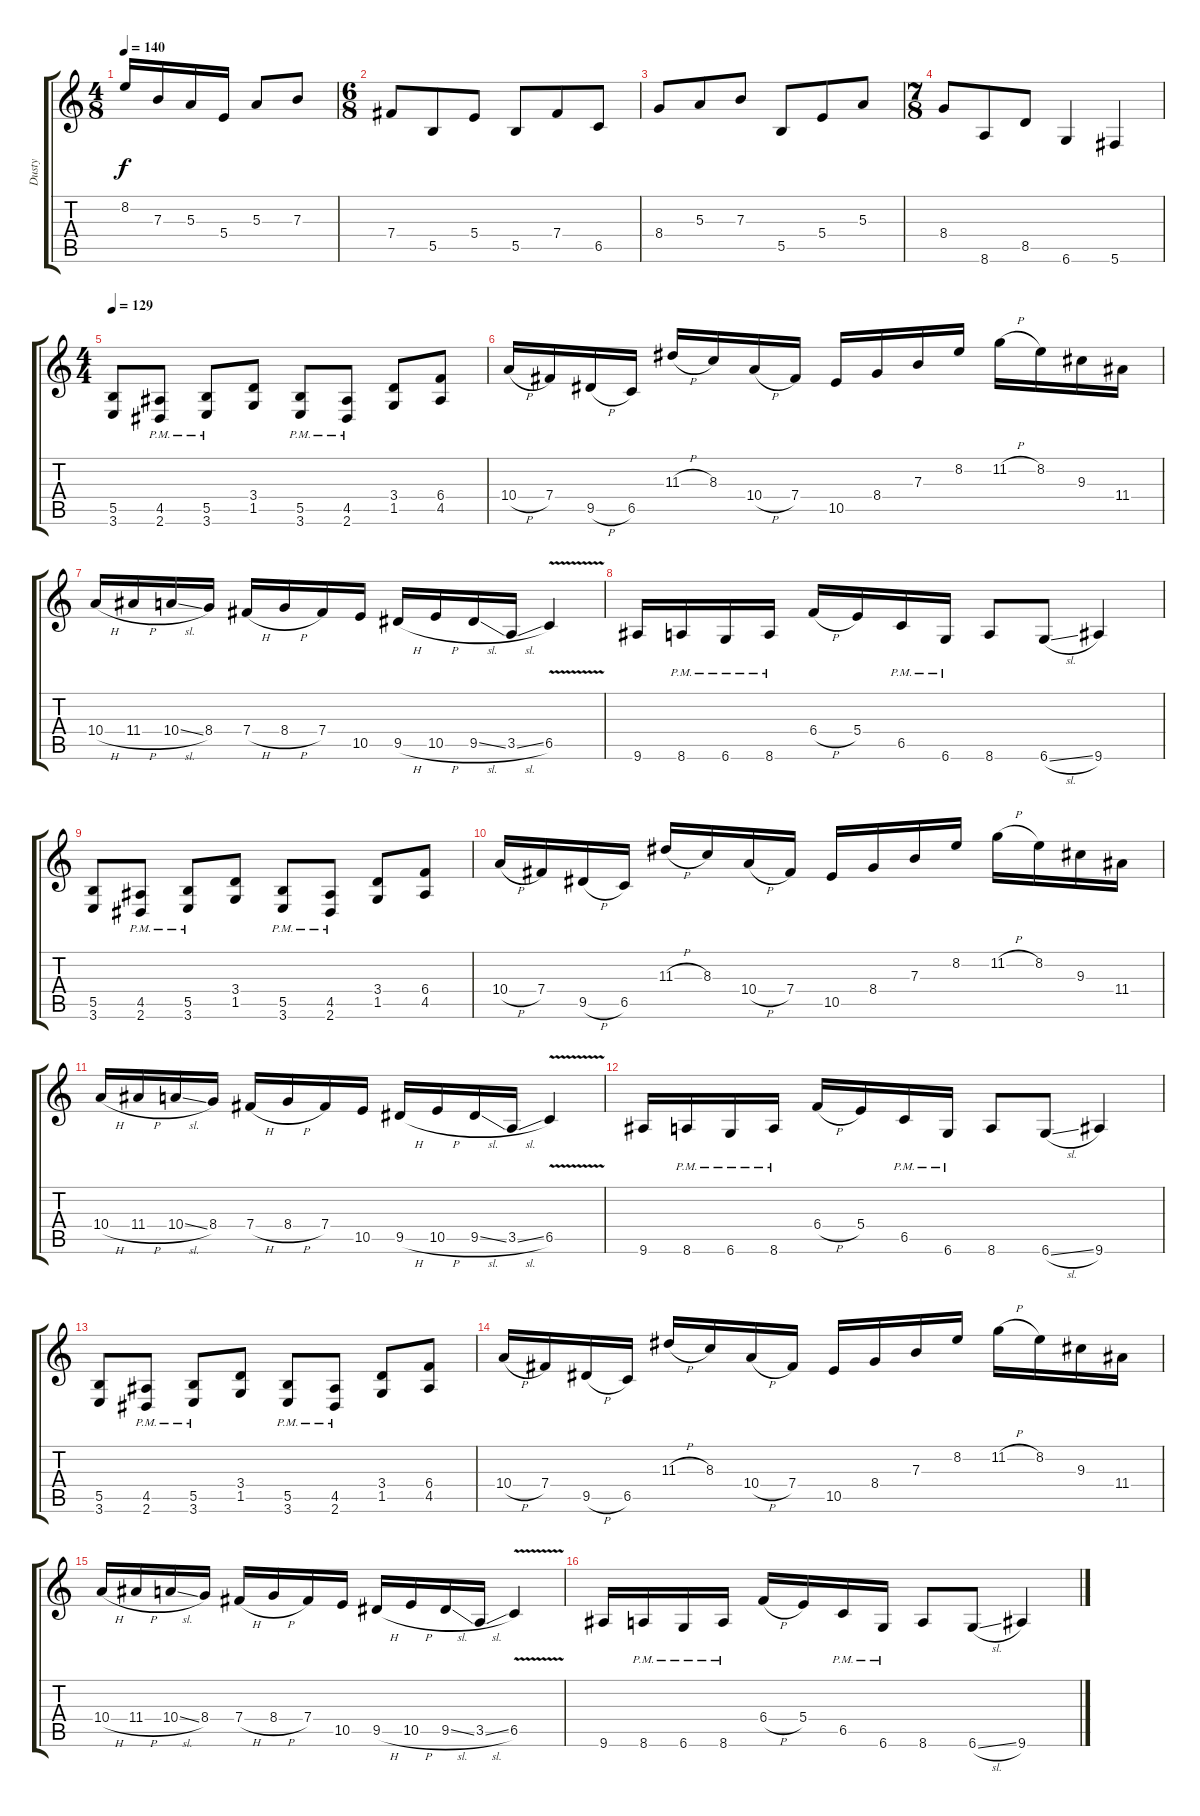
\track ("Dusty" "Dusty") {instrument distortionguitar}
\staff {score tabs}
\tuning (Db4 Ab3 E3 B2 Gb2 Db2) {hide}
\ts (4 8)
\tempo 140
\clef g2
\ks c
8.2.16{dy f} 7.3.16 5.3.16 5.4.16 5.3.8 7.3.8 |
\ts (6 8)
7.4.8 5.5.8 5.4.8 5.5.8 7.4.8 6.5.8 |
8.4.8 5.3.8 7.3.8 5.5.8 5.4.8 5.3.8 |
\ts (7 8)
8.4.8 8.6.8 8.5.8 6.6.4 5.6.4 |
\ts (4 4)
\tempo 129
(5.5 3.6).8 (4.5{pm} 2.6{pm}).8 (5.5{pm} 3.6{pm}).8 (3.4 1.5).8 (5.5{pm} 3.6{pm}).8 (4.5{pm} 2.6{pm}).8 (3.4 1.5).8 (6.4 4.5).8 |
10.4{h}.16 7.4.16 9.5{h}.16 6.5.16 11.3{h}.16 8.3.16 10.4{h}.16 7.4.16 10.5.16 8.4.16 7.3.16 8.2.16 11.2{h}.16 8.2.16 9.3.16 11.4.16 |
10.4{h}.16 11.4{h}.16 10.4{sl}.16 8.4.16 7.4{h}.16 8.4{h}.16 7.4.16 10.5.16 9.5{h}.16 10.5{h}.16 9.5{sl}.16 3.5{sl}.16 6.5{v}.4 |
9.6.16 8.6{pm}.16 6.6{pm}.16 8.6{pm}.16 6.4{h}.16 5.4.16 6.5{pm}.16 6.6{pm}.16 8.6.8 6.6{sl}.8 9.6.4 |
(5.5 3.6).8 (4.5{pm} 2.6{pm}).8 (5.5{pm} 3.6{pm}).8 (3.4 1.5).8 (5.5{pm} 3.6{pm}).8 (4.5{pm} 2.6{pm}).8 (3.4 1.5).8 (6.4 4.5).8 |
10.4{h}.16 7.4.16 9.5{h}.16 6.5.16 11.3{h}.16 8.3.16 10.4{h}.16 7.4.16 10.5.16 8.4.16 7.3.16 8.2.16 11.2{h}.16 8.2.16 9.3.16 11.4.16 |
10.4{h}.16 11.4{h}.16 10.4{sl}.16 8.4.16 7.4{h}.16 8.4{h}.16 7.4.16 10.5.16 9.5{h}.16 10.5{h}.16 9.5{sl}.16 3.5{sl}.16 6.5{v}.4 |
9.6.16 8.6{pm}.16 6.6{pm}.16 8.6{pm}.16 6.4{h}.16 5.4.16 6.5{pm}.16 6.6{pm}.16 8.6.8 6.6{sl}.8 9.6.4 |
(5.5 3.6).8 (4.5{pm} 2.6{pm}).8 (5.5{pm} 3.6{pm}).8 (3.4 1.5).8 (5.5{pm} 3.6{pm}).8 (4.5{pm} 2.6{pm}).8 (3.4 1.5).8 (6.4 4.5).8 |
10.4{h}.16 7.4.16 9.5{h}.16 6.5.16 11.3{h}.16 8.3.16 10.4{h}.16 7.4.16 10.5.16 8.4.16 7.3.16 8.2.16 11.2{h}.16 8.2.16 9.3.16 11.4.16 |
10.4{h}.16 11.4{h}.16 10.4{sl}.16 8.4.16 7.4{h}.16 8.4{h}.16 7.4.16 10.5.16 9.5{h}.16 10.5{h}.16 9.5{sl}.16 3.5{sl}.16 6.5{v}.4 |
9.6.16 8.6{pm}.16 6.6{pm}.16 8.6{pm}.16 6.4{h}.16 5.4.16 6.5{pm}.16 6.6{pm}.16 8.6.8 6.6{sl}.8 9.6.4
